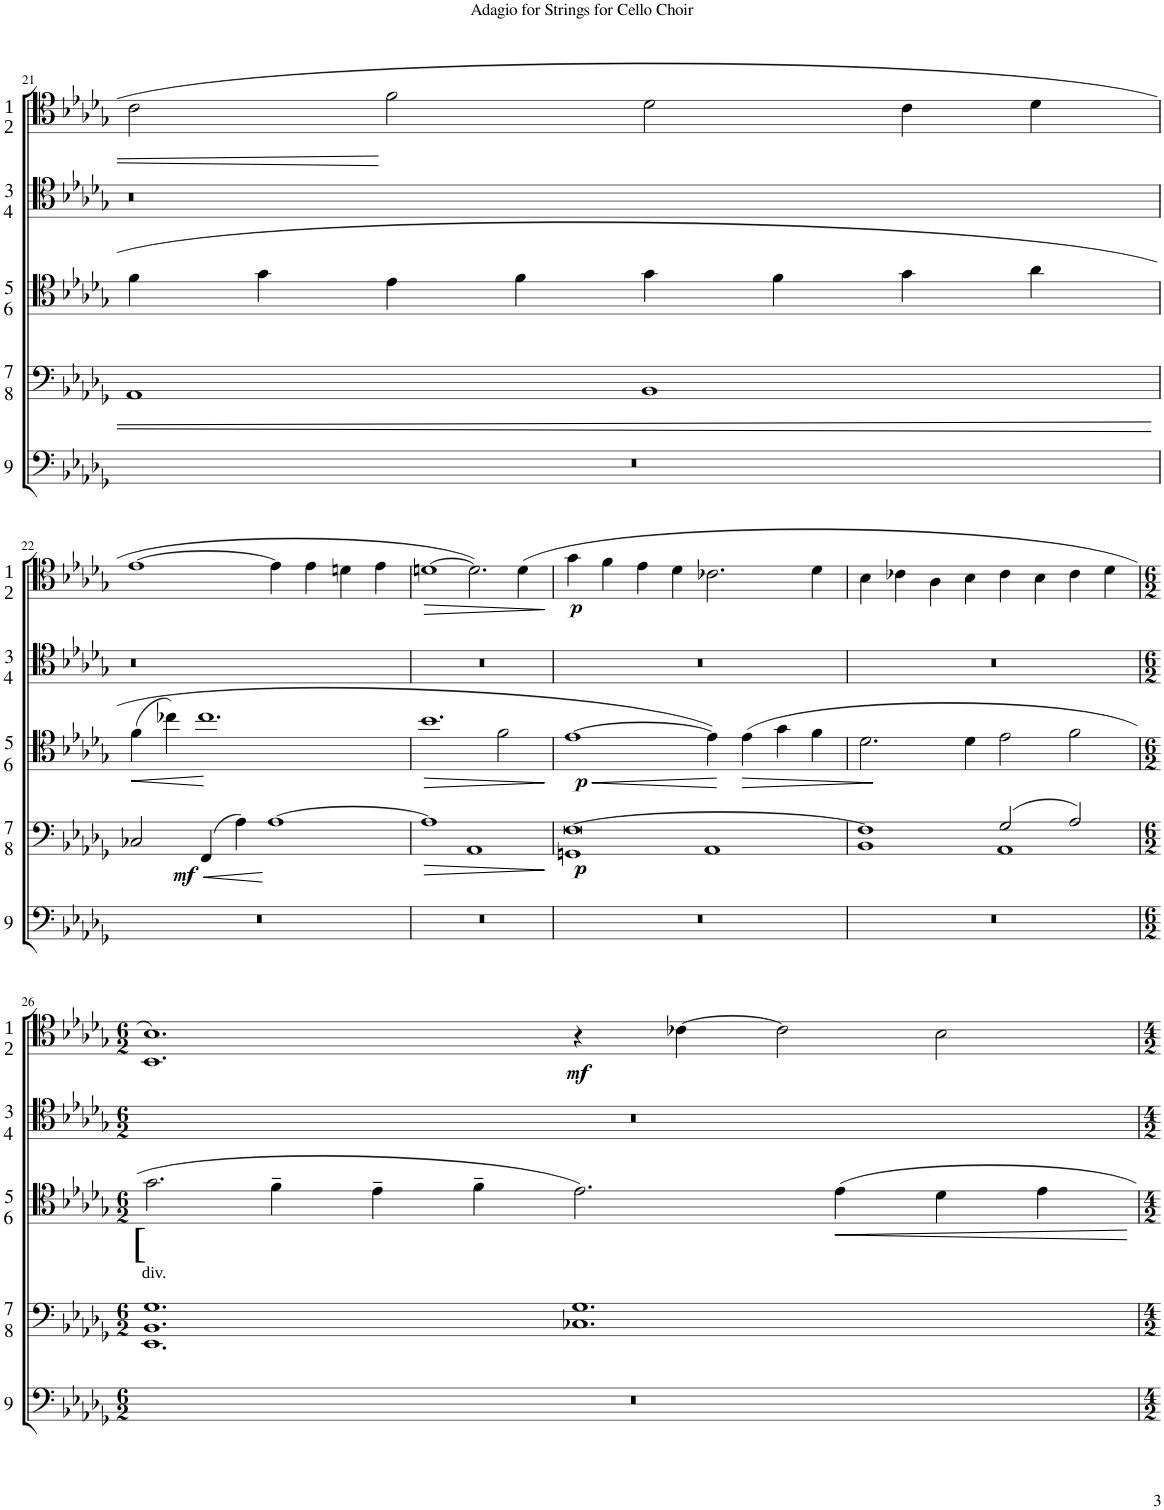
**kern	**kern	**dynam	**kern	**dynam	**kern	**kern	**dynam
*part5	*part4	*part4	*part3	*part3	*part2	*part1	*part1
*staff5	*staff4	*staff4	*staff3	*staff3	*staff2	*staff1	*staff1
*I"Cello 9	*I"Cello 7 8	*	*I"Cello 5 6	*	*I"Cello 3 4	*I"Cello 1 2	*
!!LO:PB:g=z
*clefF4	*clefF4	*	*clefC4	*	*clefC4	*clefC4	*
*k[b-e-a-d-g-]	*k[b-e-a-d-g-]	*	*k[b-e-a-d-g-]	*	*k[b-e-a-d-g-]	*k[b-e-a-d-g-]	*
*M4/2	*M4/2	*	*M4/2	*	*M4/2	*M4/2	*
=21	=21	=21	=21	=21	=21	=21	=21
0r	1AA-	.	4f\	.	0r	2c\	.
.	.	.	4g-\	.	.	.	.
.	.	.	4e-\	.	.	2f\	.
.	.	.	4f\	.	.	.	.
.	1BB-	.	4g-\	.	.	2d-\	.
.	.	.	4f\	.	.	.	.
.	.	.	4g-\	.	.	4c\	.
.	.	.	4a-\	.	.	4d-\	.
!!LO:LB:g=z
=22	=22	=22	=22	=22	=22	=22	=22
!	!	!	!	!LO:HP:b	!	!	!
0r	2C-X/	.	(4f\	<	0r	[1e-	.
.	.	.	4cc-X\)	.	.	.	.
!	!	!LO:HP:b	!	!	!	!	!
!	!	!LO:DY:n=1:b	!	!	!	!	!
.	(4FF/	< mf	1.cc-	[	.	.	.
.	4A-\)	.	.	.	.	.	.
.	[1A-	[	.	.	.	4e-\]	.
.	.	.	.	.	.	4e-\	.
.	.	.	.	.	.	4dn\	.
.	.	.	.	.	.	4e-\	.
=23	=23	=23	=23	=23	=23	=23	=23
!	!	!LO:HP:b	!	!LO:HP:b	!	!	!LO:HP:b
0r	1A-]	>	1.b-	>	0r	[1dn	>
.	1AA-	.	.	.	.	2.d\]	.
.	.	.	2f\	.	.	.	.
.	.	.	.	.	.	(4d\	.
.	.	]	.	]	.	.	]
=24	=24	=24	=24	=24	=24	=24	=24
*	*^	*	*	*	*	*	*
!	!	!	!LO:DY:b	!	!LO:HP:b	!	!	!
!	!	!	!	!	!LO:DY:n=1:b	!	!	!LO:DY:b
0r	[0F	1GGn	p	[1e-	< p	0r	4g-\	p
.	.	.	.	.	.	.	4f\	.
.	.	.	.	.	.	.	4e-\	.
.	.	.	.	.	.	.	4d-\	.
.	.	1AA-	.	4e-\]	.	.	2.c-X\	.
!	!	!	!	!	!LO:HP:n=1:b	!	!	!
.	.	.	.	(4e-\	[ >	.	.	.
.	.	.	.	4g-\	.	.	.	.
.	.	.	.	4f\	.	.	4d-\	.
*	*v	*v	*	*	*	*	*	*
.	.	.	.	]	.	.	.
=25	=25	=25	=25	=25	=25	=25	=25
*	*^	*	*	*	*	*	*
0r	1F]	1BB-	.	2.d-\	.	0r	4B-\	.
.	.	.	.	.	.	.	4c-X\	.
.	.	.	.	.	.	.	4A-\	.
.	.	.	.	4d-\	.	.	4B-\	.
.	(2G-/	1AA-	.	2e-\	.	.	4c-\	.
.	.	.	.	.	.	.	4B-\	.
.	2A-/)	.	.	2f\	.	.	4c-\	.
.	.	.	.	.	.	.	4d-\	.
!!LO:LB:g=z
=26	=26	=26	=26	=26	=26	=26	=26	=26
*M6/2	*M6/2	*	*	*M6/2	*	*M6/2	*M6/2	*
!	!LO:TX:a:t=div.	!	!	!	!	!	!	!
!	!LO:TX:a:t=[	!	!	!	!	!	!	!
0.r	1.BB- 1.G-	1.EE-	.	2.g-\	.	0.r	1.BB- 1.B-)	.
.	.	.	.	4f~\	.	.	.	.
.	.	.	.	4e-~\	.	.	.	.
.	.	.	.	4f~\	.	.	.	.
!	!	!	!	!	!	!	!	!LO:DY:b
.	1.G-	1.C-X	.	2.e-\)	.	.	4r	mf
.	.	.	.	.	.	.	[4c-X\	.
.	.	.	.	.	.	.	2c-\]	.
.	.	.	.	4e-\	.	.	.	.
.	.	.	.	4d-\	.	.	2B-\	.
.	.	.	.	4e-\	.	.	.	.
*	*v	*v	*	*	*	*	*	*
=	=	=	=	=	=	=	=
*-	*-	*-	*-	*-	*-	*-	*-
